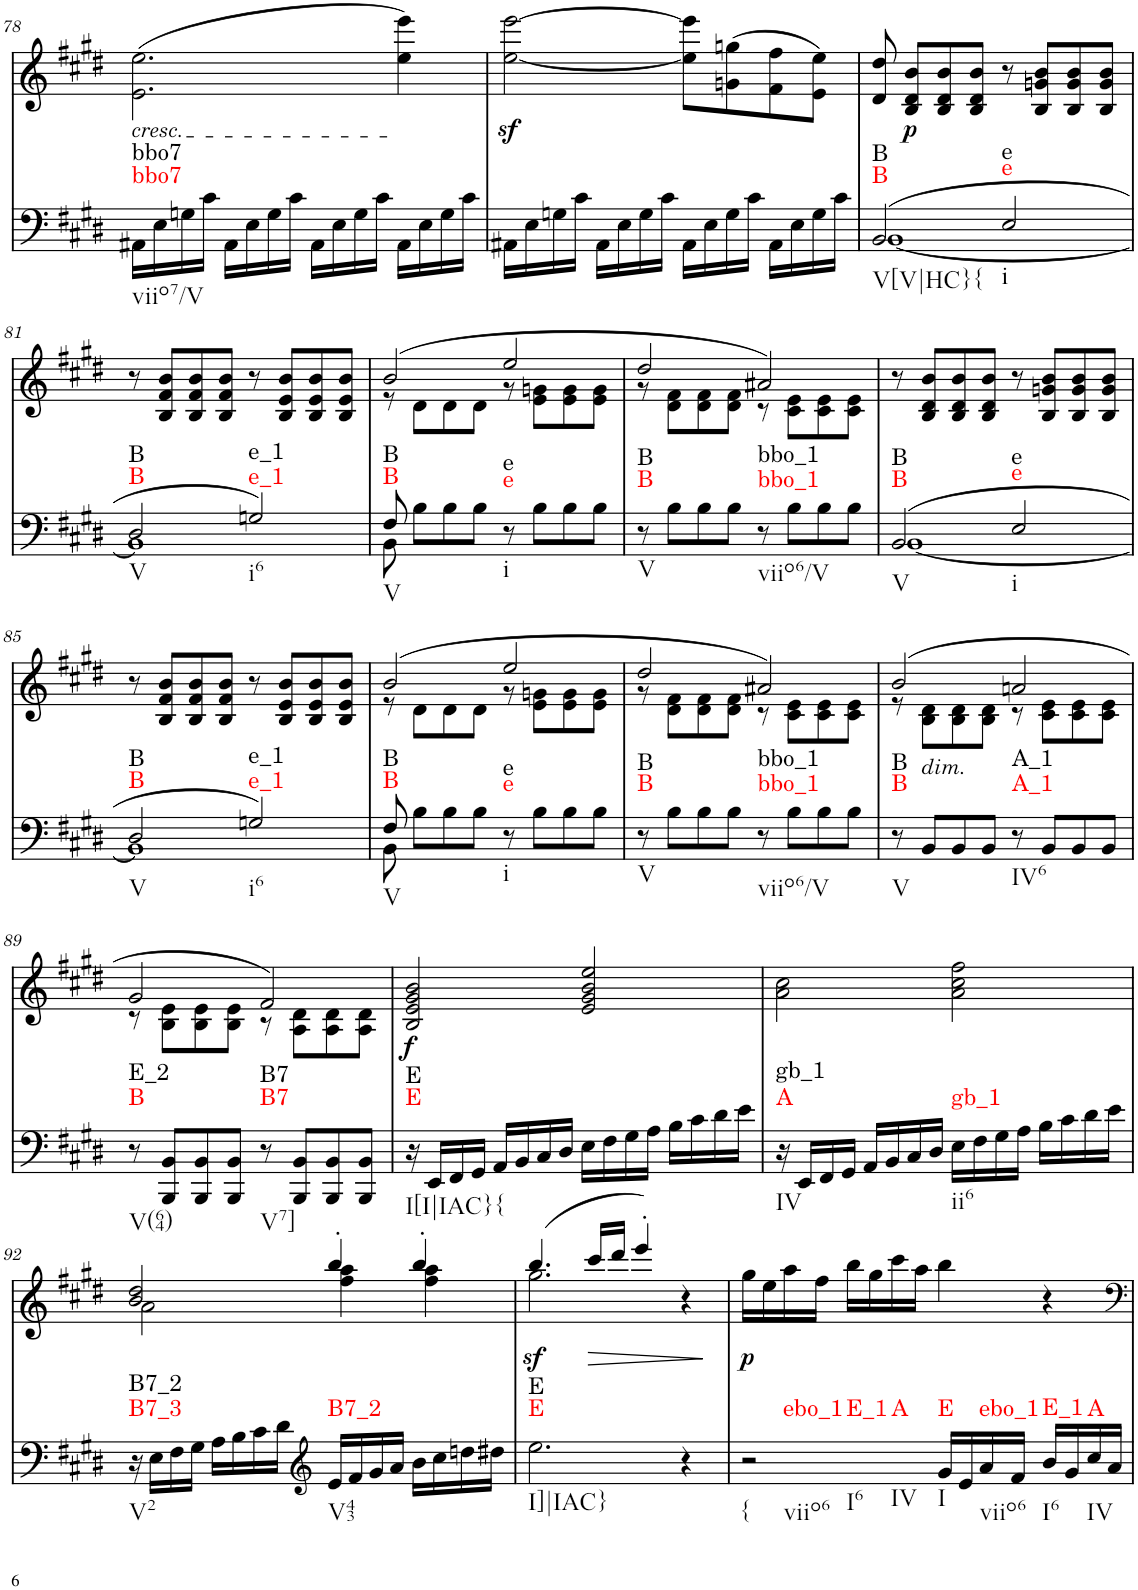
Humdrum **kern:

**kern	**harte	**kern	**text	**dynam
*part2	*part2	*part1	*part1	*part1
*staff2	*	*staff1	*staff1	*staff1
*I"piano	*	*I"piano	*	*
*I'Pno	*	*I'Pno	*	*
!!LO:PB:g=z
*clefF4	*	*clefG2	*	*
*k[f#c#g#d#]	*	*k[f#c#g#d#]	*	*
*E:	*	*E:	*	*
*M4/4	*	*M4/4	*	*
=78	=78	=78	=78	=78
!	!	!LO:TX:b:i:t=cresc.	!	!
!	!LO:H:n=1:kt=bbo7	!	!LO:LY:b	!
!	!LO:H:n=2:kt=bbo7	!	!	!
16AA#X\LL	N N	(2.e\ 2.ee\	<	.
16E\	.	.	.	.
16Gn\	.	.	.	.
16c#\JJ	.	.	.	.
16AA#\LL	.	.	.	.
16E\	.	.	.	.
16G\	.	.	.	.
16c#\JJ	.	.	.	.
16AA#\LL	.	.	.	.
16E\	.	.	.	.
16G\	.	.	.	.
16c#\JJ	.	.	.	.
16AA#\LL	.	4ee\ 4eee\)	.	.
16E\	.	.	.	.
16G\	.	.	.	.
16c#\JJ	.	.	.	.
=79	=79	=79	=79	=79
16AA#X\LL	.	[2ee\z< [2eee\z<	.	.
16E\	.	.	.	.
16Gn\	.	.	.	.
16c#\JJ	.	.	.	.
16AA#\LL	.	.	.	.
16E\	.	.	.	.
16G\	.	.	.	.
16c#\JJ	.	.	.	.
16AA#\LL	.	8ee\] 8eee\]L	.	.
16E\	.	.	.	.
16G\	.	(8gn\ 8ggn\	.	.
16c#\JJ	.	.	.	.
16AA#\LL	.	8f#\ 8ff#\	.	.
16E\	.	.	.	.
16G\	.	8e\ 8ee\J)	.	.
16c#\JJ	.	.	.	.
=80	=80	=80	=80	=80
*^	*	*	*	*
!	!	!LO:H:n=1:kt=B	!	!LO:LY:b	!
!	!	!LO:H:n=2:kt=B	!	!	!
(2BB/	[1BB	N N	8d#/ 8dd#/	p	.
!	!	!	!	!	!LO:DY:b
.	.	.	8B/ 8d#/ 8b/L	.	p
.	.	.	8B/ 8d#/ 8b/	.	.
.	.	.	8B/ 8d#/ 8b/J	.	.
!	!	!LO:H:n=1:kt=e	!	!	!
!	!	!LO:H:n=2:kt=e	!	!	!
2E/	.	N N	8r	.	.
.	.	.	8B/ 8gn/ 8b/L	.	.
.	.	.	8B/ 8g/ 8b/	.	.
.	.	.	8B/ 8g/ 8b/J	.	.
!!LO:LB:g=z
=81	=81	=81	=81	=81	=81
!	!	!LO:H:n=1:kt=B	!	!	!
!	!	!LO:H:n=2:kt=B	!	!	!
2D#/	1BB]	N N	8r	.	.
.	.	.	8B/ 8f#/ 8b/L	.	.
.	.	.	8B/ 8f#/ 8b/	.	.
.	.	.	8B/ 8f#/ 8b/J	.	.
!	!	!LO:H:n=1:kt=e_1	!	!	!
!	!	!LO:H:n=2:kt=e_1	!	!	!
2Gn/)	.	N N	8r	.	.
.	.	.	8B/ 8e/ 8b/L	.	.
.	.	.	8B/ 8e/ 8b/	.	.
.	.	.	8B/ 8e/ 8b/J	.	.
=82	=82	=82	=82	=82	=82
*	*	*	*^	*	*
!	!	!LO:H:n=1:kt=B	!	!	!	!
!	!	!LO:H:n=2:kt=B	!	!	!	!
8F#/	8BB\	N N	(2b/	8r	.	.
8B\L	2..ryy	.	.	8d#\L	.	.
8B\	.	.	.	8d#\	.	.
8B\J	.	.	.	8d#\J	.	.
!	!	!LO:H:n=1:kt=e	!	!	!	!
!	!	!LO:H:n=2:kt=e	!	!	!	!
8r	.	N N	2ee/	8r	.	.
8B\L	.	.	.	8e\ 8gn\L	.	.
8B\	.	.	.	8e\ 8g\	.	.
8B\J	.	.	.	8e\ 8g\J	.	.
*v	*v	*	*	*	*	*
=83	=83	=83	=83	=83	=83
!	!LO:H:n=1:kt=B	!	!	!	!
!	!LO:H:n=2:kt=B	!	!	!	!
8r	N N	2dd#/	8r	.	.
8B\L	.	.	8d#\ 8f#\L	.	.
8B\	.	.	8d#\ 8f#\	.	.
8B\J	.	.	8d#\ 8f#\J	.	.
!	!LO:H:n=1:kt=bbo_1	!	!	!	!
!	!LO:H:n=2:kt=bbo_1	!	!	!	!
8r	N N	2a#X/)	8r	.	.
8B\L	.	.	8c#\ 8e\L	.	.
8B\	.	.	8c#\ 8e\	.	.
8B\J	.	.	8c#\ 8e\J	.	.
=84	=84	=84	=84	=84	=84
*^	*	*	*	*	*
!	!	!LO:H:n=1:kt=B	!	!	!	!
!	!	!LO:H:n=2:kt=B	!	!	!	!
*	*	*	*v	*v	*	*
(2BB/	[1BB	N N	8r	.	.
.	.	.	8B/ 8d#/ 8b/L	.	.
.	.	.	8B/ 8d#/ 8b/	.	.
.	.	.	8B/ 8d#/ 8b/J	.	.
!	!	!LO:H:n=1:kt=e	!	!	!
!	!	!LO:H:n=2:kt=e	!	!	!
2E/	.	N N	8r	.	.
.	.	.	8B/ 8gn/ 8b/L	.	.
.	.	.	8B/ 8g/ 8b/	.	.
.	.	.	8B/ 8g/ 8b/J	.	.
!!LO:LB:g=z
=85	=85	=85	=85	=85	=85
!	!	!LO:H:n=1:kt=B	!	!	!
!	!	!LO:H:n=2:kt=B	!	!	!
2D#/	1BB]	N N	8r	.	.
.	.	.	8B/ 8f#/ 8b/L	.	.
.	.	.	8B/ 8f#/ 8b/	.	.
.	.	.	8B/ 8f#/ 8b/J	.	.
!	!	!LO:H:n=1:kt=e_1	!	!	!
!	!	!LO:H:n=2:kt=e_1	!	!	!
2Gn/)	.	N N	8r	.	.
.	.	.	8B/ 8e/ 8b/L	.	.
.	.	.	8B/ 8e/ 8b/	.	.
.	.	.	8B/ 8e/ 8b/J	.	.
=86	=86	=86	=86	=86	=86
*	*	*	*^	*	*
!	!	!LO:H:n=1:kt=B	!	!	!	!
!	!	!LO:H:n=2:kt=B	!	!	!	!
8F#/	8BB\	N N	(2b/	8r	.	.
8B\L	2..ryy	.	.	8d#\L	.	.
8B\	.	.	.	8d#\	.	.
8B\J	.	.	.	8d#\J	.	.
!	!	!LO:H:n=1:kt=e	!	!	!	!
!	!	!LO:H:n=2:kt=e	!	!	!	!
8r	.	N N	2ee/	8r	.	.
8B\L	.	.	.	8e\ 8gn\L	.	.
8B\	.	.	.	8e\ 8g\	.	.
8B\J	.	.	.	8e\ 8g\J	.	.
*v	*v	*	*	*	*	*
=87	=87	=87	=87	=87	=87
!	!LO:H:n=1:kt=B	!	!	!	!
!	!LO:H:n=2:kt=B	!	!	!	!
8r	N N	2dd#/	8r	.	.
8B\L	.	.	8d#\ 8f#\L	.	.
8B\	.	.	8d#\ 8f#\	.	.
8B\J	.	.	8d#\ 8f#\J	.	.
!	!LO:H:n=1:kt=bbo_1	!	!	!	!
!	!LO:H:n=2:kt=bbo_1	!	!	!	!
8r	N N	2a#X/)	8r	.	.
8B\L	.	.	8c#\ 8e\L	.	.
8B\	.	.	8c#\ 8e\	.	.
8B\J	.	.	8c#\ 8e\J	.	.
=88	=88	=88	=88	=88	=88
!	!LO:H:n=1:kt=B	!	!	!	!
!	!LO:H:n=2:kt=B	!	!	!	!
8r	N N	(2b/	8r	.	.
!	!	!	!LO:TX:b:i:t=dim.	!	!
8BB/L	.	.	8B\ 8d#\L	.	.
8BB/	.	.	8B\ 8d#\	.	.
8BB/J	.	.	8B\ 8d#\J	.	.
!	!LO:H:n=1:kt=A_1	!	!	!	!
!	!LO:H:n=2:kt=A_1	!	!	!	!
8r	N N	2an/	8r	>	.
8BB/L	.	.	8c#\ 8e\L	.	.
8BB/	.	.	8c#\ 8e\	.	.
8BB/J	.	.	8c#\ 8e\J	.	.
!!LO:LB:g=z	!!
=89	=89	=89	=89	=89	=89
!	!LO:H:n=1:kt=B	!	!	!	!
!	!LO:H:n=2:kt=E_2	!	!	!	!
8r	N N	2g#/	8r	.	.
8BBB/ 8BB/L	.	.	8B\ 8e\L	.	.
8BBB/ 8BB/	.	.	8B\ 8e\	.	.
8BBB/ 8BB/J	.	.	8B\ 8e\J	.	.
!	!LO:H:n=1:kt=B7	!	!	!	!
!	!LO:H:n=2:kt=B7	!	!	!	!
8r	N N	2f#/)	8r	.	.
8BBB/ 8BB/L	.	.	8A\ 8d#\L	.	.
8BBB/ 8BB/	.	.	8A\ 8d#\	.	.
8BBB/ 8BB/J	.	.	8A\ 8d#\J	.	.
=90	=90	=90	=90	=90	=90
!	!LO:H:n=1:kt=E	!	!	!LO:LY:b	!LO:DY:b
!	!LO:H:n=2:kt=E	!	!	!	!
*	*	*v	*v	*	*
16r	N N	2B/ 2e/ 2g#/ 2b/	f	f
16EE/LL	.	.	.	.
16FF#/	.	.	.	.
16GG#/JJ	.	.	.	.
16AA/LL	.	.	.	.
16BB/	.	.	.	.
16C#/	.	.	.	.
16D#/JJ	.	.	.	.
16E\LL	.	2e/ 2g#/ 2b/ 2ee/	.	.
16F#\	.	.	.	.
16G#\	.	.	.	.
16A\JJ	.	.	.	.
16B\LL	.	.	.	.
16c#\	.	.	.	.
16d#\	.	.	.	.
16e\JJ	.	.	.	.
=91	=91	=91	=91	=91
!	!LO:H:n=1:kt=A	!	!	!
!	!LO:H:n=2:kt=gb_1	!	!	!
16r	N N	2a\ 2cc#\	.	.
16EE/LL	.	.	.	.
16FF#/	.	.	.	.
16GG#/JJ	.	.	.	.
16AA/LL	.	.	.	.
16BB/	.	.	.	.
16C#/	.	.	.	.
16D#/JJ	.	.	.	.
!	!LO:H:kt=gb_1	!	!	!
16E\LL	N	2a\ 2cc#\ 2ff#\	.	.
16F#\	.	.	.	.
16G#\	.	.	.	.
16A\JJ	.	.	.	.
16B\LL	.	.	.	.
16c#\	.	.	.	.
16d#\	.	.	.	.
16e\JJ	.	.	.	.
!!LO:LB:g=z
=92	=92	=92	=92	=92
*	*	*^	*	*
!	!LO:H:n=1:kt=B7_3	!	!	!	!
!	!LO:H:n=2:kt=B7_2	!	!	!	!
16r	N N	2b/ 2dd#/	2a\	.	.
16E\LL	.	.	.	.	.
16F#\	.	.	.	.	.
16G#\JJ	.	.	.	.	.
16A\LL	.	.	.	.	.
16B\	.	.	.	.	.
16c#\	.	.	.	.	.
16d#\JJ	.	.	.	.	.
*clefG2	*	*	*	*	*
!	!LO:H:kt=B7_2	!	!	!	!
16e/LL	N	4bb'/	4ff#\ 4aa\	.	.
16f#/	.	.	.	.	.
16g#/	.	.	.	.	.
16a/JJ	.	.	.	.	.
16b\LL	.	4bb'/	4ff#\ 4aa\	.	.
16cc#\	.	.	.	.	.
16ddn\	.	.	.	.	.
16dd#X\JJ	.	.	.	.	.
=93	=93	=93	=93	=93	=93
!	!LO:H:n=1:kt=E	!	!	!LO:LY:b	!LO:DY:b
!	!LO:H:n=2:kt=E	!	!	!	!
2.ee\	N N	(4.bb/	2.gg#\	>	sf
!	!	!	!	!	!LO:HP:b
.	.	16ccc#/LL	.	.	>
.	.	16ddd#/JJ	.	.	.
.	.	4eee'/)	.	.	.
4r	.	4r	4ryy	.	]
=94	=94	=94	=94	=94	=94
!	!LO:H:n=1:kt={	!	!	!LO:LY:b	!LO:DY:b
!	!LO:H:n=2:kt=ebo_1	!	!	!	!
!	!LO:H:n=3:kt=E_1	!	!	!	!
!	!LO:H:n=4:kt=A	!	!	!	!
*	*	*v	*v	*	*
2r	N N N N	16gg#\LL	p	p
.	.	16ee\	.	.
.	.	16aa\	.	.
.	.	16ff#\JJ	.	.
.	.	16bb\LL	.	.
.	.	16gg#\	.	.
.	.	16ccc#\	.	.
.	.	16aa\JJ	.	.
!	!LO:H:kt=E	!	!	!
16g#/LL	N	4bb\	.	.
16e/	.	.	.	.
!	!LO:H:kt=ebo_1	!	!	!
16a/	N	.	.	.
16f#/JJ	.	.	.	.
!	!LO:H:kt=E_1	!	!	!
16b/LL	N	4r	.	.
16g#/	.	.	.	.
!	!LO:H:kt=A	!	!	!
16cc#/	N	.	.	.
16a/JJ	.	.	.	.
=	=	=	=	=
*-	*-	*-	*-	*-
